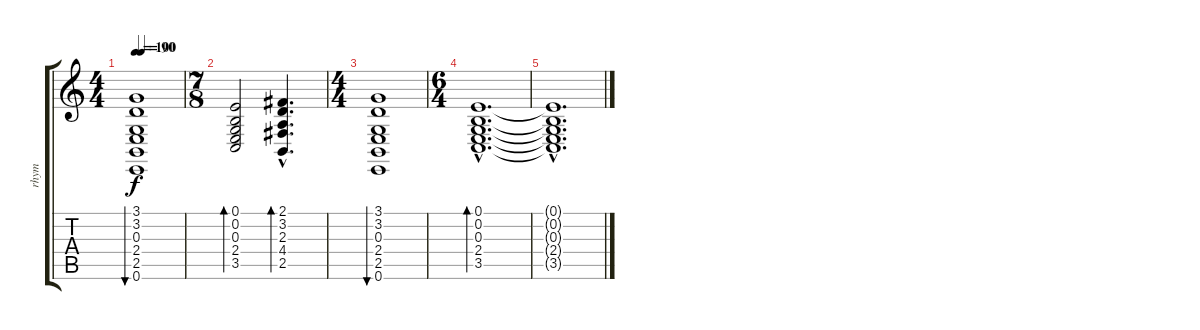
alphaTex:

\track ("rhym" "rhym") {instrument acousticgrandpiano}
\staff {score tabs}
\tuning (E4 B3 G3 D3 A2 E2) {hide}
\ts (4 4)
\tempo 100
\tempo (90 0.125)
\clef g2
\ks c
(3.1 3.2 0.3 2.4 2.5 0.6).1{bu 60 dy f} |
\ts (7 8)
(0.1 0.2 0.3 2.4 3.5).2{bd 60} (2.1{hac} 3.2{hac} 2.3{hac} 4.4{hac} 2.5{hac}).4{d bd 60} |
\ts (4 4)
(3.1 3.2 0.3 2.4 2.5 0.6).1{bu 60} |
\ts (6 4)
(0.1{hac} 0.2{hac} 0.3{hac} 2.4{hac} 3.5{hac}).1{d bd 480} |
(0.1{hac t} 0.2{hac t} 0.3{hac t} 2.4{hac t} 3.5{hac t}).1{d}
